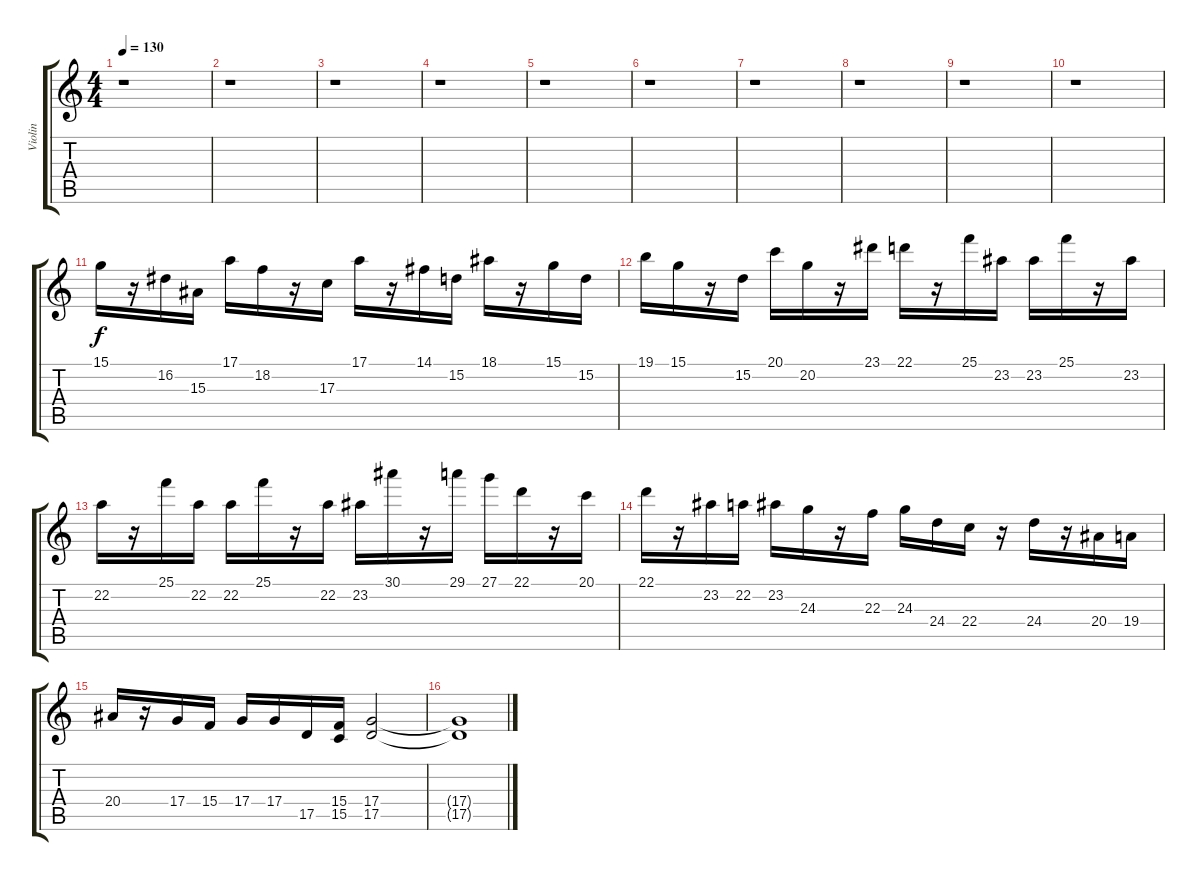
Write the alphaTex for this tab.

\track ("Violin" "Violin") {instrument violin}
\staff {score tabs}
\tuning (E4 B3 G3 D3 A2 E2) {hide}
\ts (4 4)
\tempo 130
\clef g2
\ks c
r.1{dy f} |
r.1 |
r.1 |
r.1 |
r.1 |
r.1 |
r.1 |
r.1 |
r.1 |
r.1 |
15.1.16 r.16 16.2.16 15.3.16 17.1.16 18.2.16 r.16 17.3.16 17.1.16 r.16 14.1.16 15.2.16 18.1.16 r.16 15.1.16 15.2.16 |
19.1.16 15.1.16 r.16 15.2.16 20.1.16 20.2.16 r.16 23.1.16 22.1.16 r.16 25.1.16 23.2.16 23.2.16 25.1.16 r.16 23.2.16 |
22.2.16 r.16 25.1.16 22.2.16 22.2.16 25.1.16 r.16 22.2.16 23.2.16 30.1.16 r.16 29.1.16 27.1.16 22.1.16 r.16 20.1.16 |
22.1.16 r.16 23.2.16 22.2.16 23.2.16 24.3.16 r.16 22.3.16 24.3.16 24.4.16 22.4.16 r.16 24.4.16 r.16 20.4.16 19.4.16 |
20.4.16 r.16 17.4.16 15.4.16 17.4.16 17.4.16 17.5.16 (15.4 15.5).16 (17.4 17.5).2 |
(17.4{t} 17.5{t}).1
